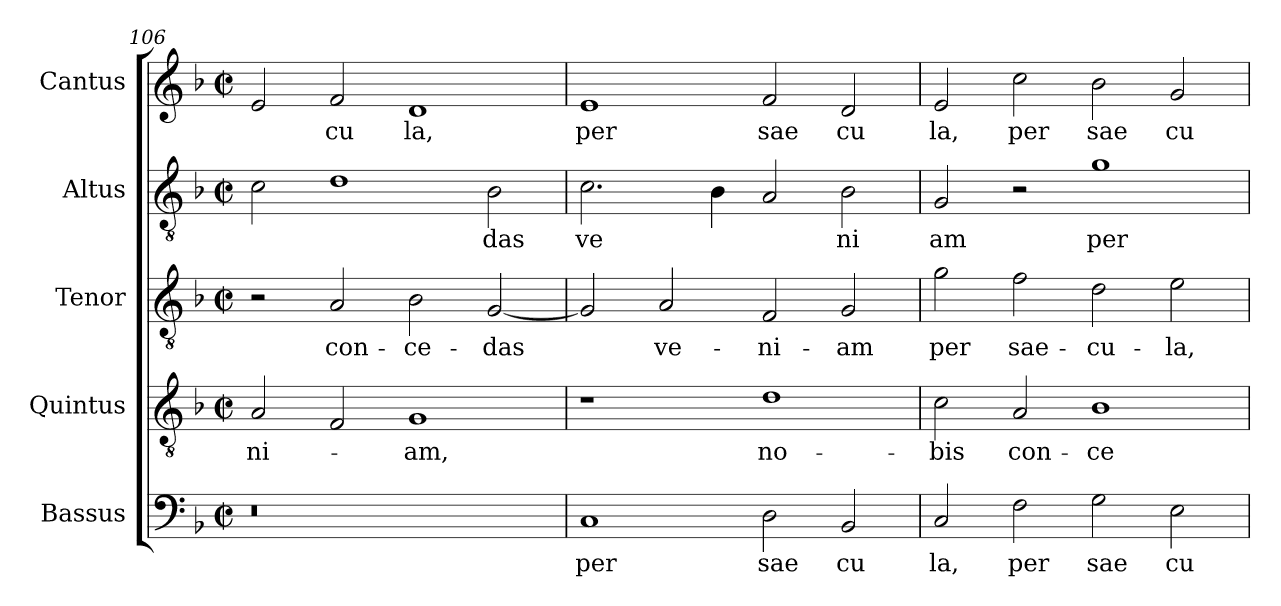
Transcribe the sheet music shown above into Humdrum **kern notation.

**kern	**text	**kern	**text	**kern	**text	**kern	**text	**kern	**text
*part5	*part5	*part4	*part4	*part3	*part3	*part2	*part2	*part1	*part1
*staff5	*staff5	*staff4	*staff4	*staff3	*staff3	*staff2	*staff2	*staff1	*staff1
*I"Bassus	*	*I"Quintus	*	*I"Tenor	*	*I"Altus	*	*I"Cantus	*
*clefF4	*	*clefGv2	*	*clefGv2	*	*clefGv2	*	*clefG2	*
*k[b-]	*	*k[b-]	*	*k[b-]	*	*k[b-]	*	*k[b-]	*
*F:	*	*F:	*	*F:	*	*F:	*	*F:	*
*M2/2	*	*M2/2	*	*M2/2	*	*M2/2	*	*M2/2	*
*met(c|)	*	*met(c|)	*	*met(c|)	*	*met(c|)	*	*met(c|)	*
=106	=106	=106	=106	=106	=106	=106	=106	=106	=106
!	!	!	!LO:LY:b:cj	!	!	!	!	!	!
0r	.	2A/	-ni-	2r	.	2c\	.	2e/	.
!	!	!	!	!	!LO:LY:b:cj	!	!	!	!LO:LY:b:cj
.	.	2F/	.	2A/	con-	1d	.	2f/	cu
!	!	!	!LO:LY:b:cj	!	!LO:LY:b:cj	!	!	!	!LO:LY:b:cj
.	.	1G	-am,	2B-\	-ce-	.	.	1d	la,
!	!	!	!	!	!LO:LY:b	!	!LO:LY:b:cj	!	!
.	.	.	.	[<2G/	-das	2B-\	das	.	.
=107	=107	=107	=107	=107	=107	=107	=107	=107	=107
!	!LO:LY:b:cj	!	!	!	!	!	!LO:LY:b:cj	!	!LO:LY:b:cj
1C	per	1r	.	2G/]	.	2.c\	ve	1e	per
!	!	!	!	!	!LO:LY:b:cj	!	!	!	!
.	.	.	.	2A/	ve-	.	.	.	.
.	.	.	.	.	.	4B-\	.	.	.
!	!LO:LY:b:cj	!	!LO:LY:b:cj	!	!LO:LY:b:cj	!	!	!	!LO:LY:b:cj
2D\	sae	1d	no-	2F/	-ni-	2A/	.	2f/	sae
!	!LO:LY:b:cj	!	!	!	!LO:LY:b:cj	!	!LO:LY:b:cj	!	!LO:LY:b:cj
2BB-/	cu	.	.	2G/	-am	2B-\	ni	2d/	cu
!!LO:LB:g=z
=108	=108	=108	=108	=108	=108	=108	=108	=108	=108
!	!LO:LY:b:cj	!	!LO:LY:b:cj	!	!LO:LY:b:cj	!	!LO:LY:b:cj	!	!LO:LY:b:cj
2C/	la,	2c\	-bis	2g\	per	2G/	am	2e/	la,
!	!LO:LY:b:cj	!	!LO:LY:b:cj	!	!LO:LY:b:cj	!	!	!	!LO:LY:b:cj
2F\	per	2A/	con-	2f\	sae-	2r	.	2cc\	per
!	!LO:LY:b:cj	!	!LO:LY:b:cj	!	!LO:LY:b:cj	!	!LO:LY:b:cj	!	!LO:LY:b:cj
2G\	sae	1B-	-ce-	2d\	-cu-	1g	per	2b-\	sae
!	!LO:LY:b:cj	!	!	!	!LO:LY:b:cj	!	!	!	!LO:LY:b:cj
2E\	cu	.	.	2e\	-la,	.	.	2g/	cu
=	=	=	=	=	=	=	=	=	=
*-	*-	*-	*-	*-	*-	*-	*-	*-	*-
